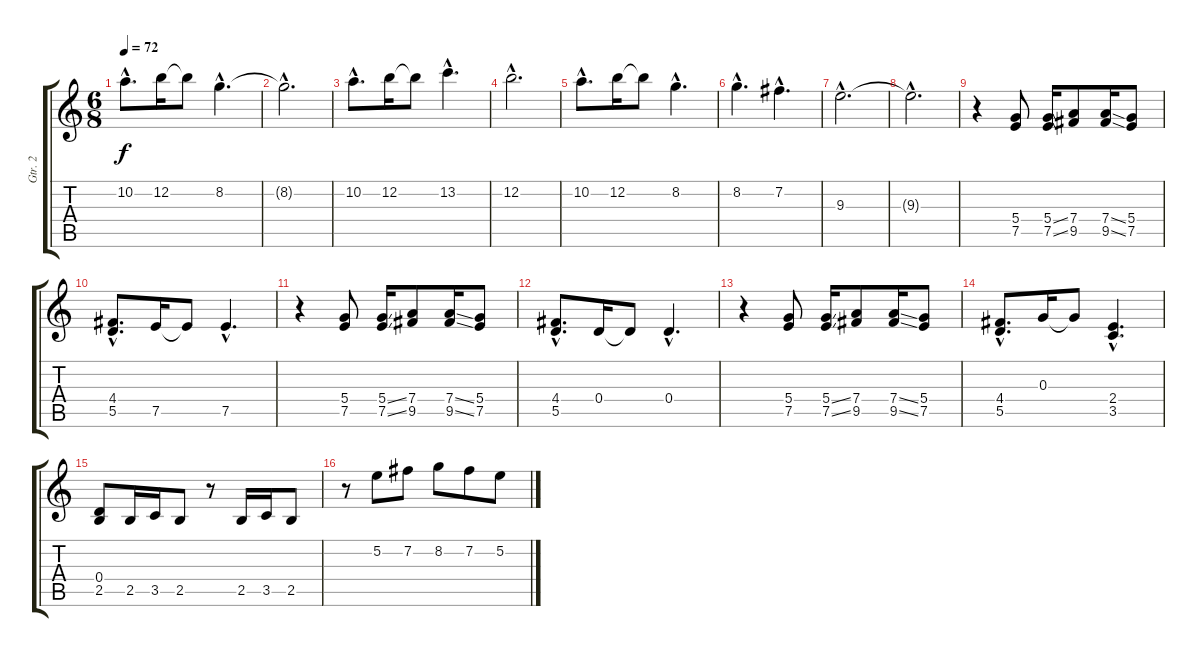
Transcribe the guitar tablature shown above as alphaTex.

\track ("Gtr. 2" "Gtr. 2") {instrument acousticguitarnylon}
\staff {score tabs}
\tuning (E4 B3 G3 D3 A2 E2) {hide}
\ts (6 8)
\tempo 72
\clef g2
\ks c
10.2{hac}.8{d dy f} 12.2.16 12.2{t}.8 8.2{hac}.4{d} |
8.2{hac t}.2{d} |
10.2{hac}.8{d} 12.2.16 12.2{t}.8 13.2{hac}.4{d} |
12.2{hac}.2{d} |
10.2{hac}.8{d} 12.2.16 12.2{t}.8 8.2{hac}.4{d} |
8.2{hac}.4{d} 7.2{hac}.4{d} |
9.3{hac}.2{d} |
9.3{hac t}.2{d} |
r.4{instrument acousticguitarnylon} (5.4 7.5).8 (5.4{ss} 7.5{ss}).16 (7.4 9.5).8 (7.4{ss} 9.5{ss}).16 (5.4 7.5).8 |
(4.4{hac} 5.5{hac}).8{d} 7.5.16 7.5{t}.8 7.5{hac}.4{d} |
r.4 (5.4 7.5).8 (5.4{ss} 7.5{ss}).16 (7.4 9.5).8 (7.4{ss} 9.5{ss}).16 (5.4 7.5).8 |
(4.4{hac} 5.5{hac}).8{d} 0.4.16 0.4{t}.8 0.4{hac}.4{d} |
r.4 (5.4 7.5).8 (5.4{ss} 7.5{ss}).16 (7.4 9.5).8 (7.4{ss} 9.5{ss}).16 (5.4 7.5).8 |
(4.4{hac} 5.5{hac}).8{d} 0.3.16 0.3{t}.8 (2.4{hac} 3.5{hac}).4{d} |
(0.4 2.5).8 2.5.16 3.5.16 2.5.8 r.8 2.5.16 3.5.16 2.5.8 |
r.8{instrument overdrivenguitar} 5.2.8 7.2.8 8.2.8 7.2.8 5.2.8
